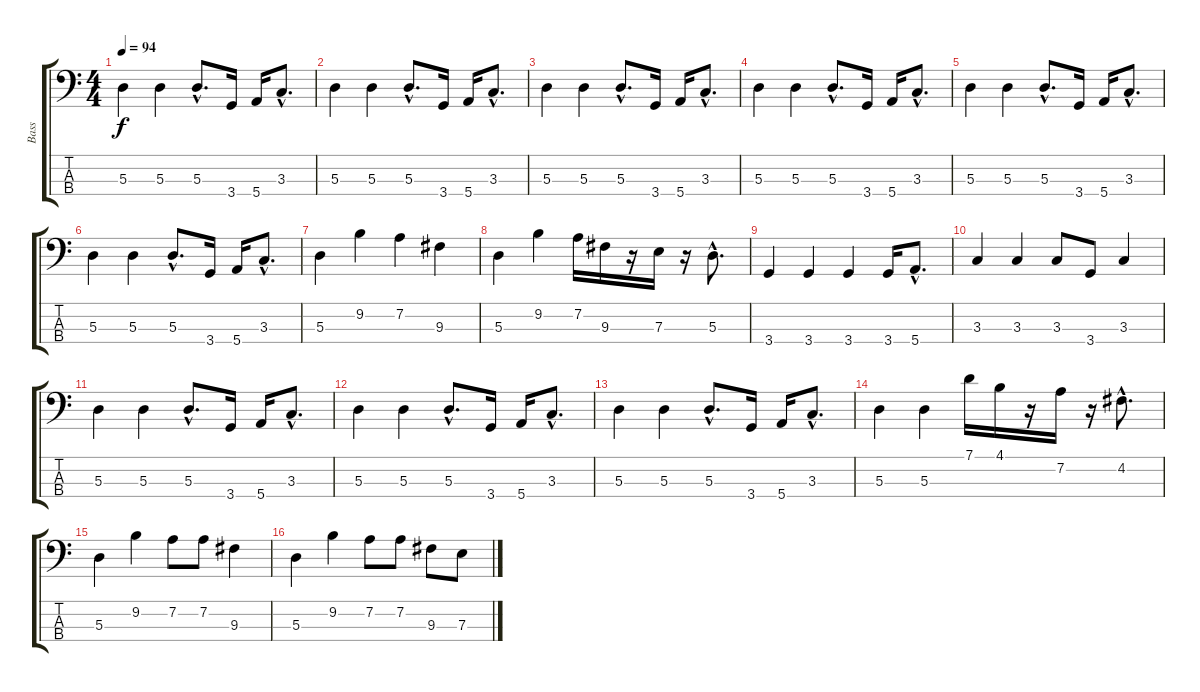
\track ("Bass" "Bass") {instrument electricbasspick}
\staff {score tabs}
\tuning (G2 D2 A1 E1) {hide}
\ts (4 4)
\tempo 94
\clef f4
\ks c
5.3.4{dy f} 5.3.4 5.3{hac}.8{d} 3.4.16 5.4.16 3.3{hac}.8{d} |
5.3.4 5.3.4 5.3{hac}.8{d} 3.4.16 5.4.16 3.3{hac}.8{d} |
5.3.4 5.3.4 5.3{hac}.8{d} 3.4.16 5.4.16 3.3{hac}.8{d} |
5.3.4 5.3.4 5.3{hac}.8{d} 3.4.16 5.4.16 3.3{hac}.8{d} |
5.3.4 5.3.4 5.3{hac}.8{d} 3.4.16 5.4.16 3.3{hac}.8{d} |
5.3.4 5.3.4 5.3{hac}.8{d} 3.4.16 5.4.16 3.3{hac}.8{d} |
5.3.4 9.2.4 7.2.4 9.3.4 |
5.3.4 9.2.4 7.2.16 9.3.16 r.16 7.3.16 r.16 5.3{hac}.8{d} |
3.4.4 3.4.4 3.4.4 3.4.16 5.4{hac}.8{d} |
3.3.4 3.3.4 3.3.8 3.4.8 3.3.4 |
5.3.4 5.3.4 5.3{hac}.8{d} 3.4.16 5.4.16 3.3{hac}.8{d} |
5.3.4 5.3.4 5.3{hac}.8{d} 3.4.16 5.4.16 3.3{hac}.8{d} |
5.3.4 5.3.4 5.3{hac}.8{d} 3.4.16 5.4.16 3.3{hac}.8{d} |
5.3.4 5.3.4 7.1.16 4.1.16 r.16 7.2.16 r.16 4.2{hac}.8{d} |
5.3.4 9.2.4 7.2.8 7.2.8 9.3.4 |
5.3.4 9.2.4 7.2.8 7.2.8 9.3.8 7.3.8
